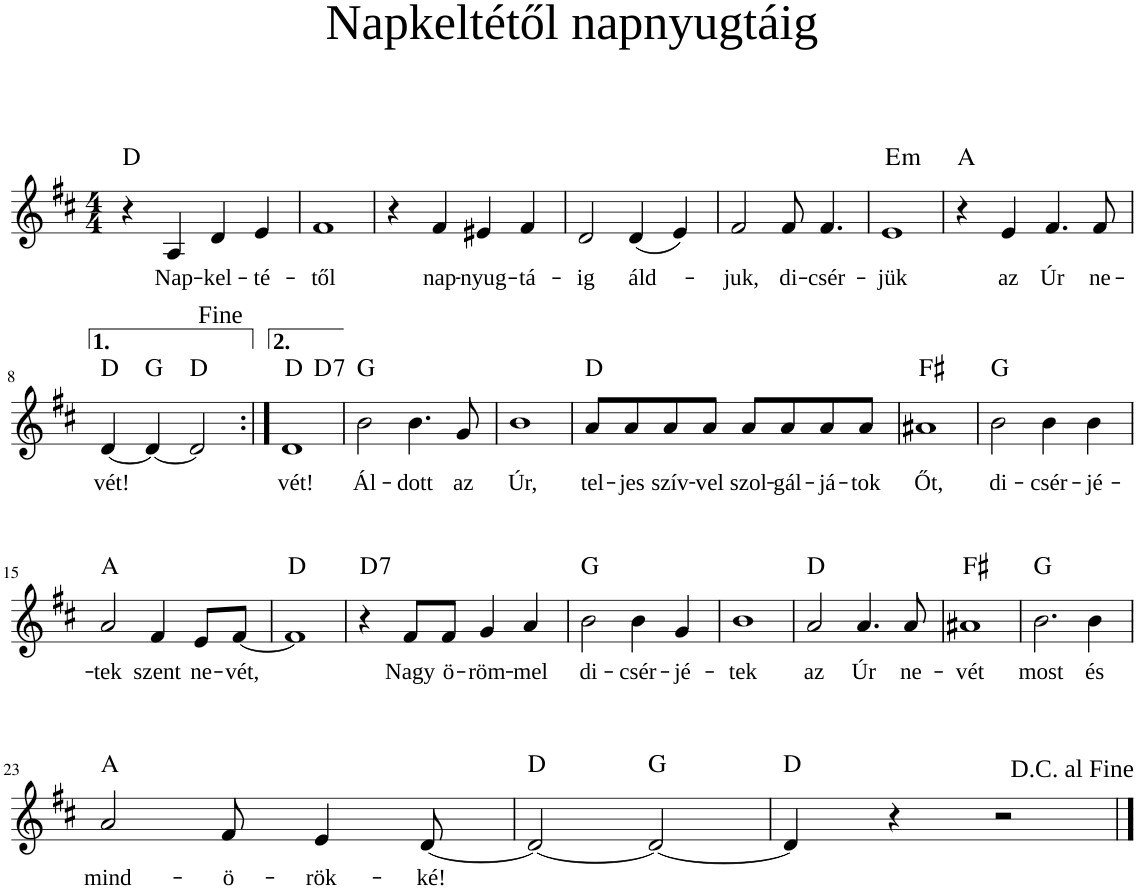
**kern	**text	**harte
*part1	*part1	*part1
*staff1	*staff1	*
*I"Voice	*	*
*clefG2	*	*
*k[f#c#]	*	*
*M4/4	*	*
=1	=1	=1
4r	.	D:maj
!	!LO:LY:b	!
4A/	Nap-	.
!	!LO:LY:b	!
4d/	-kel-	.
!	!LO:LY:b	!
4e/	-té-	.
=2	=2	=2
!	!LO:LY:b	!
1f#	-től	.
=3	=3	=3
4r	.	.
!	!LO:LY:b	!
4f#/	nap-	.
!	!LO:LY:b	!
4e#X/	-nyug-	.
!	!LO:LY:b	!
4f#/	-tá-	.
=4	=4	=4
!	!LO:LY:b	!
2d/	-ig	.
!	!LO:LY:b	!
(4d/	áld-	.
4e/)	.	.
=5	=5	=5
!	!LO:LY:b	!
2f#/	-juk,	.
!	!LO:LY:b	!
8f#/	di-	.
!	!LO:LY:b	!
4.f#/	-csér-	.
=6	=6	=6
!	!LO:LY:b	!LO:H:kt=m
1e	-jük	E:min
=7	=7	=7
4r	.	A:maj
!	!LO:LY:b	!
4e/	az	.
!	!LO:LY:b	!
4.f#/	Úr	.
!	!LO:LY:b	!
8f#/	ne-	.
!!LO:LB:g=z
=8	=8	=8
!	!LO:LY:b	!
[4d/	-vét!	D:maj
4d/_	.	G:maj
2d/]	.	D:maj
!LO:TX:a:t=<font face="Times New Roman"/>Fine	!	!
=9:|!	=9:|!	=9:|!
!	!LO:LY:b	!
*^	*	*
1d	2ryy	vét!	D:maj
!	!	!	!LO:H:kt=7
.	2ryy	.	D:7
=10	=10	=10	=10
!	!	!LO:LY:b	!
*v	*v	*	*
2b\	Ál-	G:maj
!	!LO:LY:b	!
4.b\	-dott	.
!	!LO:LY:b	!
8g/	az	.
=11	=11	=11
!	!LO:LY:b	!
1b	Úr,	.
=12	=12	=12
!	!LO:LY:b	!
8a/L	tel-	D:maj
!	!LO:LY:b	!
8a/	-jes	.
!	!LO:LY:b	!
8a/	szív-	.
!	!LO:LY:b	!
8a/J	-vel	.
!	!LO:LY:b	!
8a/L	szol-	.
!	!LO:LY:b	!
8a/	-gál-	.
!	!LO:LY:b	!
8a/	-já-	.
!	!LO:LY:b	!
8a/J	-tok	.
=13	=13	=13
!	!LO:LY:b	!
1a#X	Őt,	F#:maj
=14	=14	=14
!	!LO:LY:b	!
2b\	di-	G:maj
!	!LO:LY:b	!
4b\	-csér-	.
!	!LO:LY:b	!
4b\	-jé-	.
!!LO:LB:g=z
=15	=15	=15
!	!LO:LY:b	!
2a/	-tek	A:maj
!	!LO:LY:b	!
4f#/	szent	.
!	!LO:LY:b	!
8e/L	ne-	.
!	!LO:LY:b	!
[8f#/J	-vét,	.
=16	=16	=16
1f#]	.	D:maj
=17	=17	=17
!	!	!LO:H:kt=7
4r	.	D:7
!	!LO:LY:b	!
8f#/L	Nagy	.
!	!LO:LY:b	!
8f#/J	ö-	.
!	!LO:LY:b	!
4g/	-röm-	.
!	!LO:LY:b	!
4a/	-mel	.
=18	=18	=18
!	!LO:LY:b	!
2b\	di-	G:maj
!	!LO:LY:b	!
4b\	-csér-	.
!	!LO:LY:b	!
4g/	-jé-	.
=19	=19	=19
!	!LO:LY:b	!
1b	-tek	.
=20	=20	=20
!	!LO:LY:b	!
2a/	az	D:maj
!	!LO:LY:b	!
4.a/	Úr	.
!	!LO:LY:b	!
8a/	ne-	.
=21	=21	=21
!	!LO:LY:b	!
1a#X	-vét	F#:maj
=22	=22	=22
!	!LO:LY:b	!
2.b\	most	G:maj
!	!LO:LY:b	!
4b\	és	.
!!LO:LB:g=z
=23	=23	=23
!	!LO:LY:b	!
2a/	mind-	A:maj
!	!LO:LY:b	!
8f#/	-ö-	.
!	!LO:LY:b	!
4e/	-rök-	.
!	!LO:LY:b	!
[8d/	-ké!	.
=24	=24	=24
2d/_	.	D:maj
2d/_	.	G:maj
=25	=25	=25
4d/]	.	D:maj
4r	.	.
2r	.	.
!LO:TX:a:t=<font face="Times New Roman"/>D.C. al Fine	!	!
==	==	==
*-	*-	*-
